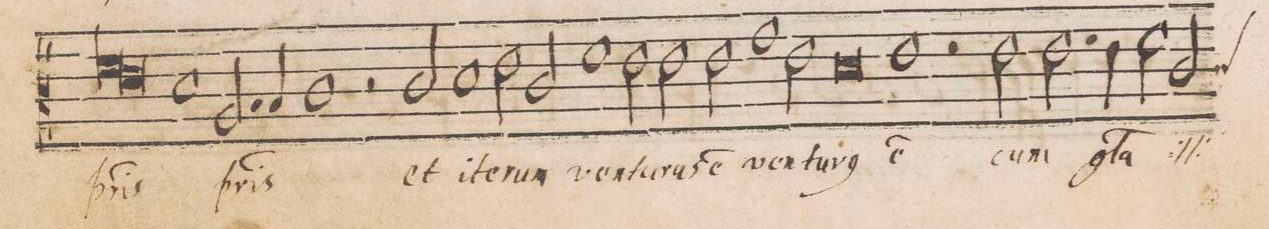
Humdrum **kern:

**kern	**text
*I"CANTVS	*
*clefC3	*
*k[]	*
*met(C|)	*
*M2/1	*
*lig	*
1f	p(at)-
1e	.
*Xlig	*
=113-	=113-
1d	-ris
2.A/	p(at)-
4B/	-ris
=114-	=114-
1c	.
2r	.
2c/	et
=115-	=115-
1d	i-
2e\	-te-
2c/	-rum
=116-	=116-
1f	ven-
2e\	-tu-
2e\	-rus
=117-	=117-
2e\	e(st)
1g	ven-
2e\	-tu-
=118-	=118-
0d	-r(us)
=119-	=119-
1e	e(st)
2r	.
2e\	cum
=120-	=120-
2.e\	gl(o-
4e\	-ri)-
2f\	-a
*	*ij
*custos:c	*
2c/	cum
=121-	=121-
*-	*-
